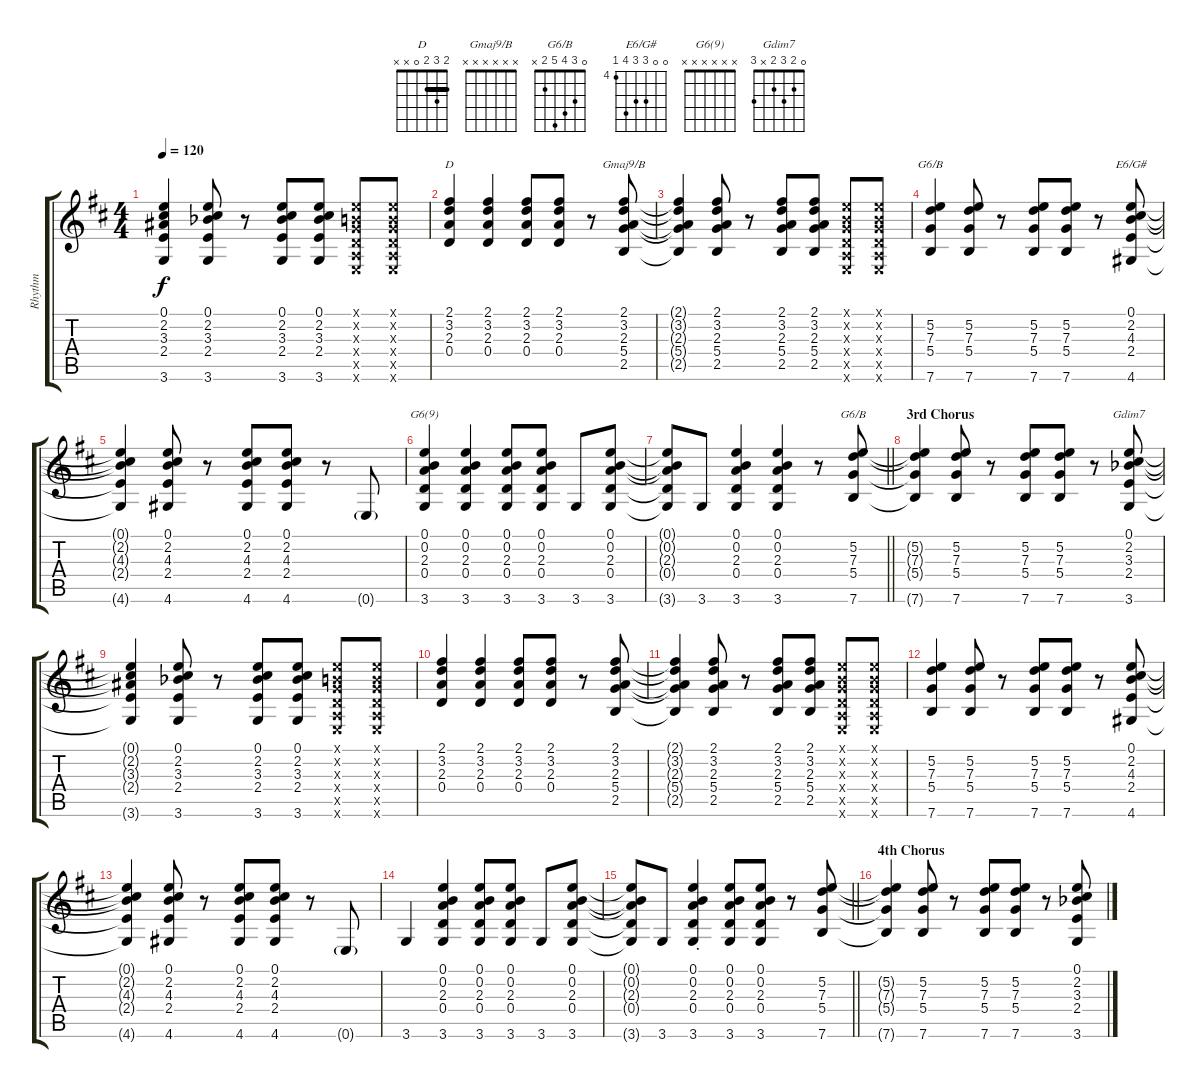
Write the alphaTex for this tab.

\track ("Rhythm" "Rhythm") {instrument overdrivenguitar}
\staff {score tabs}
\tuning (E4 B3 G3 D3 A2 E2) {hide}
\chord ("D" 2 3 2 0 x x) {barre 2}
\chord ("Gmaj9/B" x x x x x x)
\chord ("G6/B" 0 3 0 4 2 x)
\chord ("E6/G#" 0 0 6 6 7 4) {firstfret 4}
\chord ("G6(9)" x x x x x x)
\chord ("G6/B" 0 3 4 5 2 x)
\chord ("Gdim7" 0 2 3 2 x 3)
\ts (4 4)
\tempo 120
\clef g2
\ks d
(0.1{t} 2.2{t} 3.3{t} 2.4{t} 3.6{t}).4{dy f} (0.1 2.2 3.3{acc b} 2.4 3.6).8 r.8 (0.1 2.2 3.3{acc b} 2.4 3.6).8 (0.1 2.2 3.3{acc b} 2.4 3.6).8 (0.1{x} 0.2{x} 0.3{x} 0.4{x} 0.5{x} 0.6{x}).8 (0.1{x} 0.2{x} 0.3{x} 0.4{x} 0.5{x} 0.6{x}).8 |
(2.1 3.2 2.3 0.4).4{ch "D"} (2.1 3.2 2.3 0.4).4 (2.1 3.2 2.3 0.4).8 (2.1 3.2 2.3 0.4).8 r.8 (2.1 3.2 2.3 5.4 2.5).8{ch "Gmaj9/B"} |
(2.1{t} 3.2{t} 2.3{t} 5.4{t} 2.5{t}).4 (2.1 3.2 2.3 5.4 2.5).8 r.8 (2.1 3.2 2.3 5.4 2.5).8 (2.1 3.2 2.3 5.4 2.5).8 (0.1{x} 0.2{x} 0.3{x} 0.4{x} 0.5{x} 0.6{x}).8 (0.1{x} 0.2{x} 0.3{x} 0.4{x} 0.5{x} 0.6{x}).8 |
(5.2 7.3 5.4 7.6).4{ch "G6/B"} (5.2 7.3 5.4 7.6).8 r.8 (5.2 7.3 5.4 7.6).8 (5.2 7.3 5.4 7.6).8 r.8 (0.1 2.2 4.3 2.4 4.6).8{ch "E6/G#"} |
(0.1{t} 2.2{t} 4.3{t} 2.4{t} 4.6{t}).4 (0.1 2.2 4.3 2.4 4.6).8 r.8 (0.1 2.2 4.3 2.4 4.6).8 (0.1 2.2 4.3 2.4 4.6).8 r.8 0.6{g}.8 |
(0.1 0.2 2.3 0.4 3.6).4{ch "G6(9)"} (0.1 0.2 2.3 0.4 3.6).4 (0.1 0.2 2.3 0.4 3.6).8 (0.1 0.2 2.3 0.4 3.6).8 3.6.8 (0.1 0.2 2.3 0.4 3.6).8 |
\barLineRight lightlight
(0.1{t} 0.2{t} 2.3{t} 0.4{t} 3.6{t}).8 3.6.8 (0.1 0.2 2.3 0.4 3.6).4 (0.1 0.2 2.3 0.4 3.6).4 r.8 (5.2 7.3 5.4 7.6).8{ch "G6/B"} |
\section ("" "3rd Chorus")
(5.2{t} 7.3{t} 5.4{t} 7.6{t}).4 (5.2 7.3 5.4 7.6).8 r.8 (5.2 7.3 5.4 7.6).8 (5.2 7.3 5.4 7.6).8 r.8 (0.1 2.2 3.3{acc b} 2.4 3.6).8{ch "Gdim7"} |
(0.1{t} 2.2{t} 3.3{t} 2.4{t} 3.6{t}).4 (0.1 2.2 3.3{acc b} 2.4 3.6).8 r.8 (0.1 2.2 3.3{acc b} 2.4 3.6).8 (0.1 2.2 3.3{acc b} 2.4 3.6).8 (0.1{x} 0.2{x} 0.3{x} 0.4{x} 0.5{x} 0.6{x}).8 (0.1{x} 0.2{x} 0.3{x} 0.4{x} 0.5{x} 0.6{x}).8 |
(2.1 3.2 2.3 0.4).4 (2.1 3.2 2.3 0.4).4 (2.1 3.2 2.3 0.4).8 (2.1 3.2 2.3 0.4).8 r.8 (2.1 3.2 2.3 5.4 2.5).8 |
(2.1{t} 3.2{t} 2.3{t} 5.4{t} 2.5{t}).4 (2.1 3.2 2.3 5.4 2.5).8 r.8 (2.1 3.2 2.3 5.4 2.5).8 (2.1 3.2 2.3 5.4 2.5).8 (0.1{x} 0.2{x} 0.3{x} 0.4{x} 0.5{x} 0.6{x}).8 (0.1{x} 0.2{x} 0.3{x} 0.4{x} 0.5{x} 0.6{x}).8 |
(5.2 7.3 5.4 7.6).4 (5.2 7.3 5.4 7.6).8 r.8 (5.2 7.3 5.4 7.6).8 (5.2 7.3 5.4 7.6).8 r.8 (0.1 2.2 4.3 2.4 4.6).8 |
(0.1{t} 2.2{t} 4.3{t} 2.4{t} 4.6{t}).4 (0.1 2.2 4.3 2.4 4.6).8 r.8 (0.1 2.2 4.3 2.4 4.6).8 (0.1 2.2 4.3 2.4 4.6).8 r.8 0.6{g}.8 |
3.6.4 (0.1 0.2 2.3 0.4 3.6).4 (0.1 0.2 2.3 0.4 3.6).8 (0.1 0.2 2.3 0.4 3.6).8 3.6.8 (0.1 0.2 2.3 0.4 3.6).8 |
\barLineRight lightlight
(0.1{t} 0.2{t} 2.3{t} 0.4{t} 3.6{t}).8 3.6.8 (0.1{st} 0.2{st} 2.3{st} 0.4{st} 3.6{st}).4 (0.1 0.2 2.3 0.4 3.6).8 (0.1 0.2 2.3 0.4 3.6).8 r.8 (5.2 7.3 5.4 7.6).8 |
\section ("" "4th Chorus")
(5.2{t} 7.3{t} 5.4{t} 7.6{t}).4 (5.2 7.3 5.4 7.6).8 r.8 (5.2 7.3 5.4 7.6).8 (5.2 7.3 5.4 7.6).8 r.8 (0.1 2.2 3.3{acc b} 2.4 3.6).8
